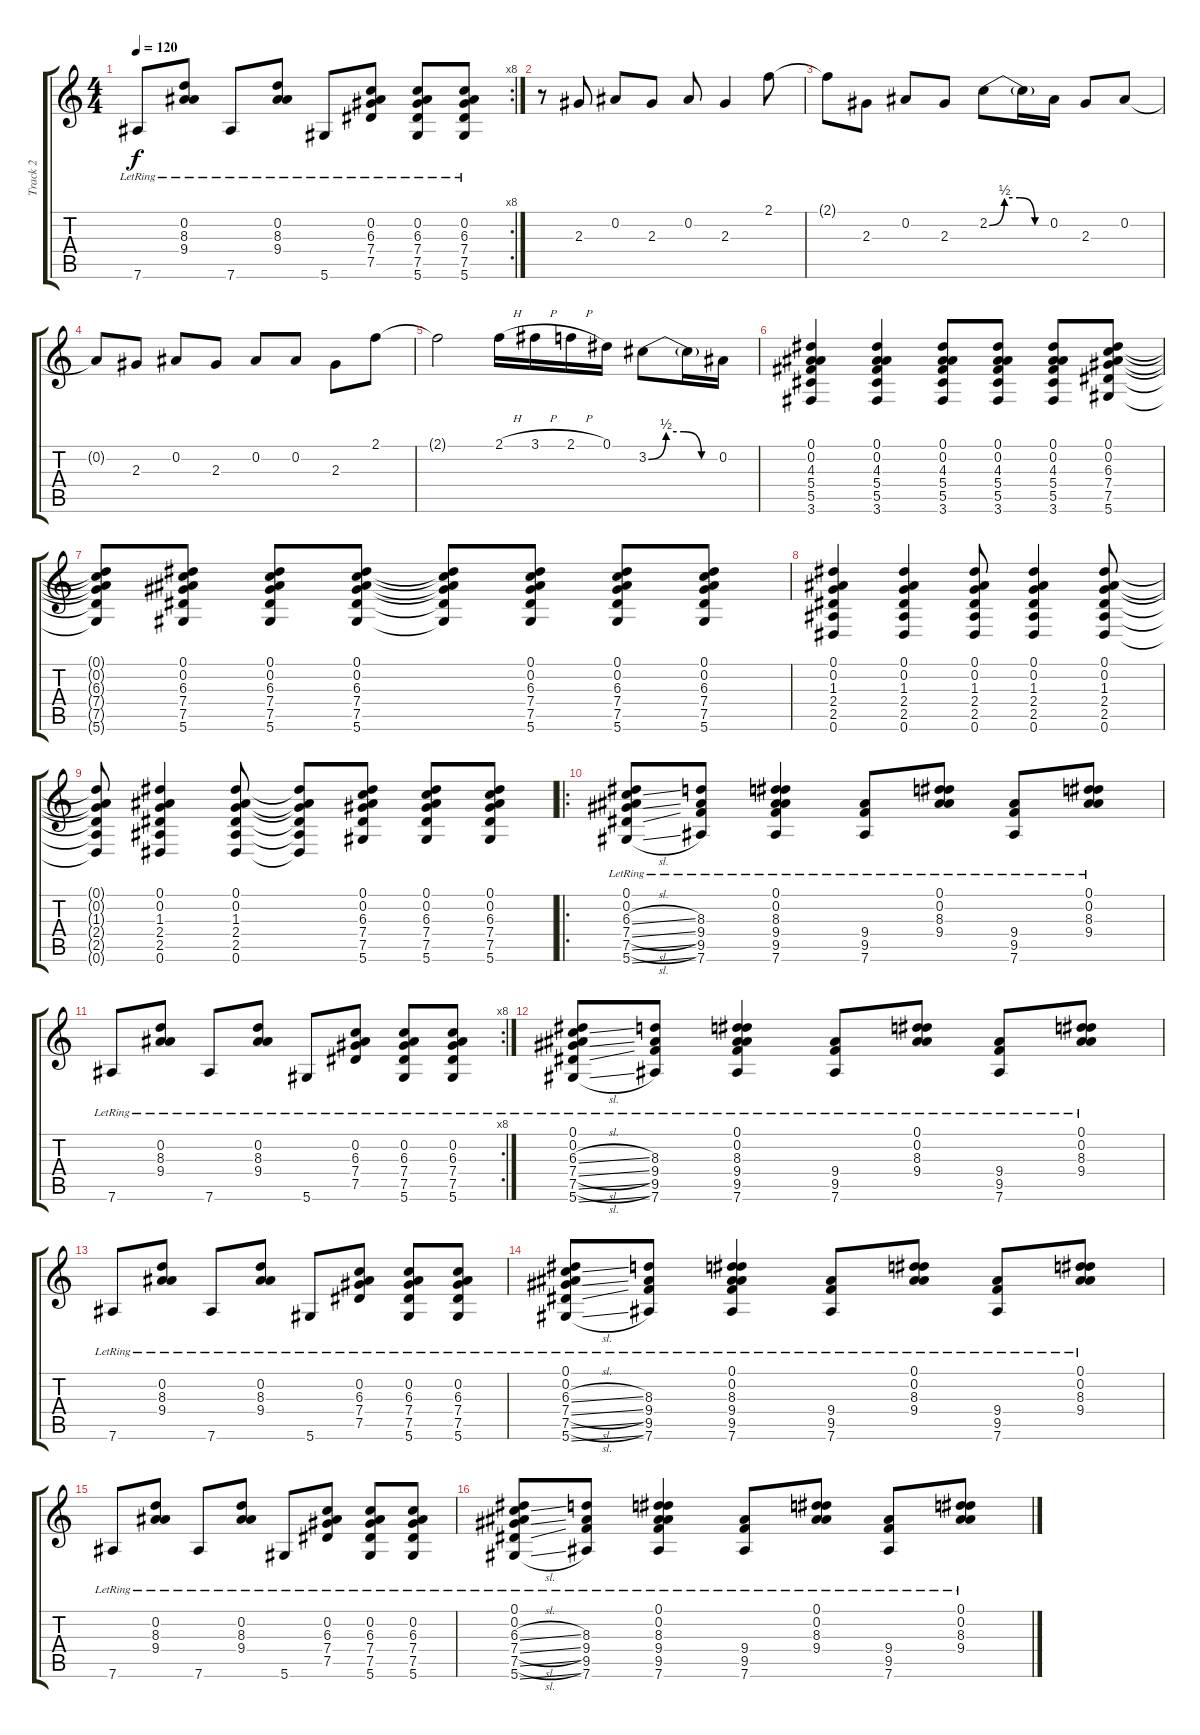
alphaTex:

\track ("Track 2" "Track 2") {instrument acousticguitarsteel}
\staff {score tabs}
\tuning (Eb4 Bb3 Gb3 Db3 Ab2 Eb2) {hide}
\rc 8
\ts (4 4)
\tempo 120
\clef g2
\ks c
7.6{lr}.8{dy f} (0.2{lr} 8.3{lr} 9.4{lr}).8 7.6{lr}.8 (0.2{lr} 8.3{lr} 9.4{lr}).8 5.6{lr}.8 (0.2{lr} 6.3{lr} 7.4{lr} 7.5{lr}).8 (0.2{lr} 6.3{lr} 7.4{lr} 7.5{lr} 5.6{lr}).8 (0.2{lr} 6.3{lr} 7.4{lr} 7.5{lr} 5.6{lr}).8 |
r.8 2.3.8 0.2.8 2.3.8 0.2.8 2.3.4 2.1.8 |
2.1{t}.8 2.3.8 0.2.8 2.3.8 2.2{be (custom 0 0 15 2 30 2 45 0 60 0)}.8 2.2{t}.16 0.2.16 2.3.8 0.2.8 |
0.2{t}.8 2.3.8 0.2.8 2.3.8 0.2.8 0.2.8 2.3.8 2.1.8 |
2.1{t}.2 2.1{h}.16 3.1{h}.16 2.1{h}.16 0.1.16 3.2{be (custom 0 0 15 2 30 2 45 0 60 0)}.8 3.2{t}.16 0.2.16 |
(0.1 0.2 4.3 5.4 5.5 3.6).4 (0.1 0.2 4.3 5.4 5.5 3.6).4 (0.1 0.2 4.3 5.4 5.5 3.6).8 (0.1 0.2 4.3 5.4 5.5 3.6).8 (0.1 0.2 4.3 5.4 5.5 3.6).8 (0.1 0.2 6.3 7.4 7.5 5.6).8 |
(0.1{t} 0.2{t} 6.3{t} 7.4{t} 7.5{t} 5.6{t}).8 (0.1 0.2 6.3 7.4 7.5 5.6).8 (0.1 0.2 6.3 7.4 7.5 5.6).8 (0.1 0.2 6.3 7.4 7.5 5.6).8 (0.1{t} 0.2{t} 6.3{t} 7.4{t} 7.5{t} 5.6{t}).8 (0.1 0.2 6.3 7.4 7.5 5.6).8 (0.1 0.2 6.3 7.4 7.5 5.6).8 (0.1 0.2 6.3 7.4 7.5 5.6).8 |
(0.1 0.2 1.3 2.4 2.5 0.6).4 (0.1 0.2 1.3 2.4 2.5 0.6).4 (0.1 0.2 1.3 2.4 2.5 0.6).8 (0.1 0.2 1.3 2.4 2.5 0.6).4 (0.1 0.2 1.3 2.4 2.5 0.6).8 |
(0.1{t} 0.2{t} 1.3{t} 2.4{t} 2.5{t} 0.6{t}).8 (0.1 0.2 1.3 2.4 2.5 0.6).4 (0.1 0.2 1.3 2.4 2.5 0.6).8 (0.1{t} 0.2{t} 1.3{t} 2.4{t} 2.5{t} 0.6{t}).8 (0.1 0.2 6.3 7.4 7.5 5.6).8 (0.1 0.2 6.3 7.4 7.5 5.6).8 (0.1 0.2 6.3 7.4 7.5 5.6).8 |
\ro
(0.1{lr} 0.2{lr} 6.3{sl} 7.4{sl} 7.5{sl} 5.6{sl}).8 (8.3{lr} 9.4{lr} 9.5{lr} 7.6{lr}).8 (0.1{lr} 0.2{lr} 8.3{lr} 9.4{lr} 9.5{lr} 7.6{lr}).4 (9.4{lr} 9.5{lr} 7.6{lr}).8 (0.1{lr} 0.2{lr} 8.3{lr} 9.4{lr}).8 (9.4{lr} 9.5{lr} 7.6{lr}).8 (0.1{lr} 0.2{lr} 8.3{lr} 9.4{lr}).8 |
\rc 8
7.6{lr}.8 (0.2{lr} 8.3{lr} 9.4{lr}).8 7.6{lr}.8 (0.2{lr} 8.3{lr} 9.4{lr}).8 5.6{lr}.8 (0.2{lr} 6.3{lr} 7.4{lr} 7.5{lr}).8 (0.2{lr} 6.3{lr} 7.4{lr} 7.5{lr} 5.6{lr}).8 (0.2{lr} 6.3{lr} 7.4{lr} 7.5{lr} 5.6{lr}).8 |
(0.1{lr} 0.2{lr} 6.3{sl} 7.4{sl} 7.5{sl} 5.6{sl}).8 (8.3{lr} 9.4{lr} 9.5{lr} 7.6{lr}).8 (0.1{lr} 0.2{lr} 8.3{lr} 9.4{lr} 9.5{lr} 7.6{lr}).4 (9.4{lr} 9.5{lr} 7.6{lr}).8 (0.1{lr} 0.2{lr} 8.3{lr} 9.4{lr}).8 (9.4{lr} 9.5{lr} 7.6{lr}).8 (0.1{lr} 0.2{lr} 8.3{lr} 9.4{lr}).8 |
7.6{lr}.8 (0.2{lr} 8.3{lr} 9.4{lr}).8 7.6{lr}.8 (0.2{lr} 8.3{lr} 9.4{lr}).8 5.6{lr}.8 (0.2{lr} 6.3{lr} 7.4{lr} 7.5{lr}).8 (0.2{lr} 6.3{lr} 7.4{lr} 7.5{lr} 5.6{lr}).8 (0.2{lr} 6.3{lr} 7.4{lr} 7.5{lr} 5.6{lr}).8 |
(0.1{lr} 0.2{lr} 6.3{sl} 7.4{sl} 7.5{sl} 5.6{sl}).8 (8.3{lr} 9.4{lr} 9.5{lr} 7.6{lr}).8 (0.1{lr} 0.2{lr} 8.3{lr} 9.4{lr} 9.5{lr} 7.6{lr}).4 (9.4{lr} 9.5{lr} 7.6{lr}).8 (0.1{lr} 0.2{lr} 8.3{lr} 9.4{lr}).8 (9.4{lr} 9.5{lr} 7.6{lr}).8 (0.1{lr} 0.2{lr} 8.3{lr} 9.4{lr}).8 |
7.6{lr}.8 (0.2{lr} 8.3{lr} 9.4{lr}).8 7.6{lr}.8 (0.2{lr} 8.3{lr} 9.4{lr}).8 5.6{lr}.8 (0.2{lr} 6.3{lr} 7.4{lr} 7.5{lr}).8 (0.2{lr} 6.3{lr} 7.4{lr} 7.5{lr} 5.6{lr}).8 (0.2{lr} 6.3{lr} 7.4{lr} 7.5{lr} 5.6{lr}).8 |
(0.1{lr} 0.2{lr} 6.3{sl} 7.4{sl} 7.5{sl} 5.6{sl}).8 (8.3{lr} 9.4{lr} 9.5{lr} 7.6{lr}).8 (0.1{lr} 0.2{lr} 8.3{lr} 9.4{lr} 9.5{lr} 7.6{lr}).4 (9.4{lr} 9.5{lr} 7.6{lr}).8 (0.1{lr} 0.2{lr} 8.3{lr} 9.4{lr}).8 (9.4{lr} 9.5{lr} 7.6{lr}).8 (0.1{lr} 0.2{lr} 8.3{lr} 9.4{lr}).8
